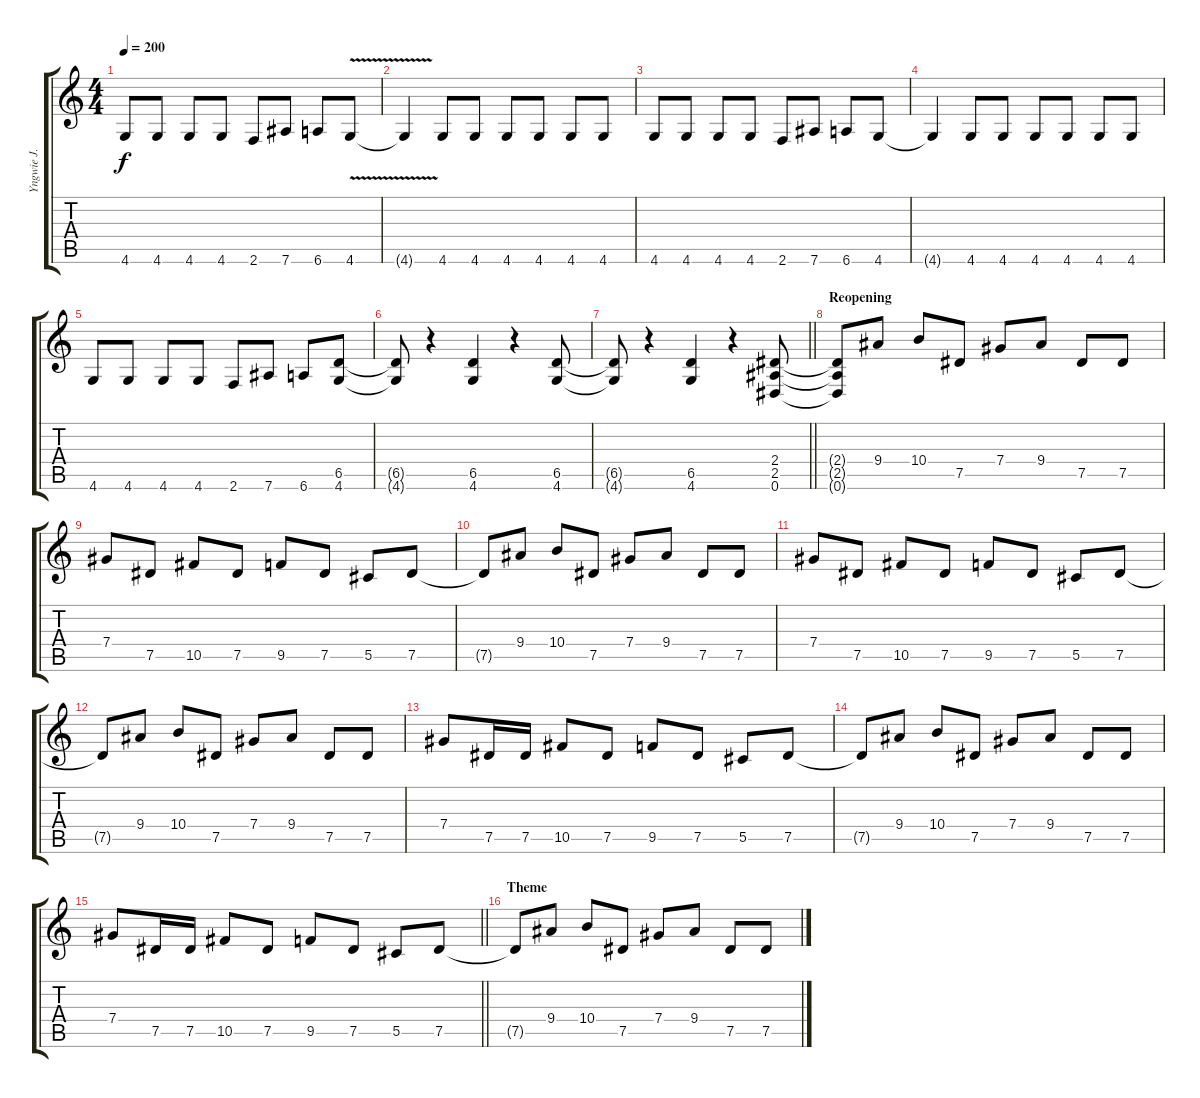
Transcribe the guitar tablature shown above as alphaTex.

\track ("Yngwie J. Malmsteen" "Yngwie J. ") {instrument overdrivenguitar}
\staff {score tabs}
\tuning (Eb4 Bb3 Gb3 Db3 Ab2 Eb2) {hide}
\ts (4 4)
\tempo 200
\clef g2
\ks c
4.6.8{dy f} 4.6.8 4.6.8 4.6.8 2.6.8 7.6.8 6.6.8 4.6{v}.8 |
4.6{t}.4 4.6.8 4.6.8 4.6.8 4.6.8 4.6.8 4.6.8 |
4.6.8 4.6.8 4.6.8 4.6.8 2.6.8 7.6.8 6.6.8 4.6.8 |
4.6{t}.4 4.6.8 4.6.8 4.6.8 4.6.8 4.6.8 4.6.8 |
4.6.8 4.6.8 4.6.8 4.6.8 2.6.8 7.6.8 6.6.8 (6.5 4.6).8 |
(6.5{t} 4.6{t}).8 r.4 (6.5 4.6).4 r.4 (6.5 4.6).8 |
\barLineRight lightlight
(6.5{t} 4.6{t}).8 r.4 (6.5 4.6).4 r.4 (2.4 2.5 0.6).8 |
\section ("" "Reopening")
(2.4{t} 2.5{t} 0.6{t}).8 9.4.8 10.4.8 7.5.8 7.4.8 9.4.8 7.5.8 7.5.8 |
7.4.8 7.5.8 10.5.8 7.5.8 9.5.8 7.5.8 5.5.8 7.5.8 |
7.5{t}.8 9.4.8 10.4.8 7.5.8 7.4.8 9.4.8 7.5.8 7.5.8 |
7.4.8 7.5.8 10.5.8 7.5.8 9.5.8 7.5.8 5.5.8 7.5.8 |
7.5{t}.8 9.4.8 10.4.8 7.5.8 7.4.8 9.4.8 7.5.8 7.5.8 |
7.4.8 7.5.16 7.5.16 10.5.8 7.5.8 9.5.8 7.5.8 5.5.8 7.5.8 |
7.5{t}.8 9.4.8 10.4.8 7.5.8 7.4.8 9.4.8 7.5.8 7.5.8 |
\barLineRight lightlight
7.4.8 7.5.16 7.5.16 10.5.8 7.5.8 9.5.8 7.5.8 5.5.8 7.5.8 |
\section ("" "Theme")
7.5{t}.8 9.4.8 10.4.8 7.5.8 7.4.8 9.4.8 7.5.8 7.5.8
